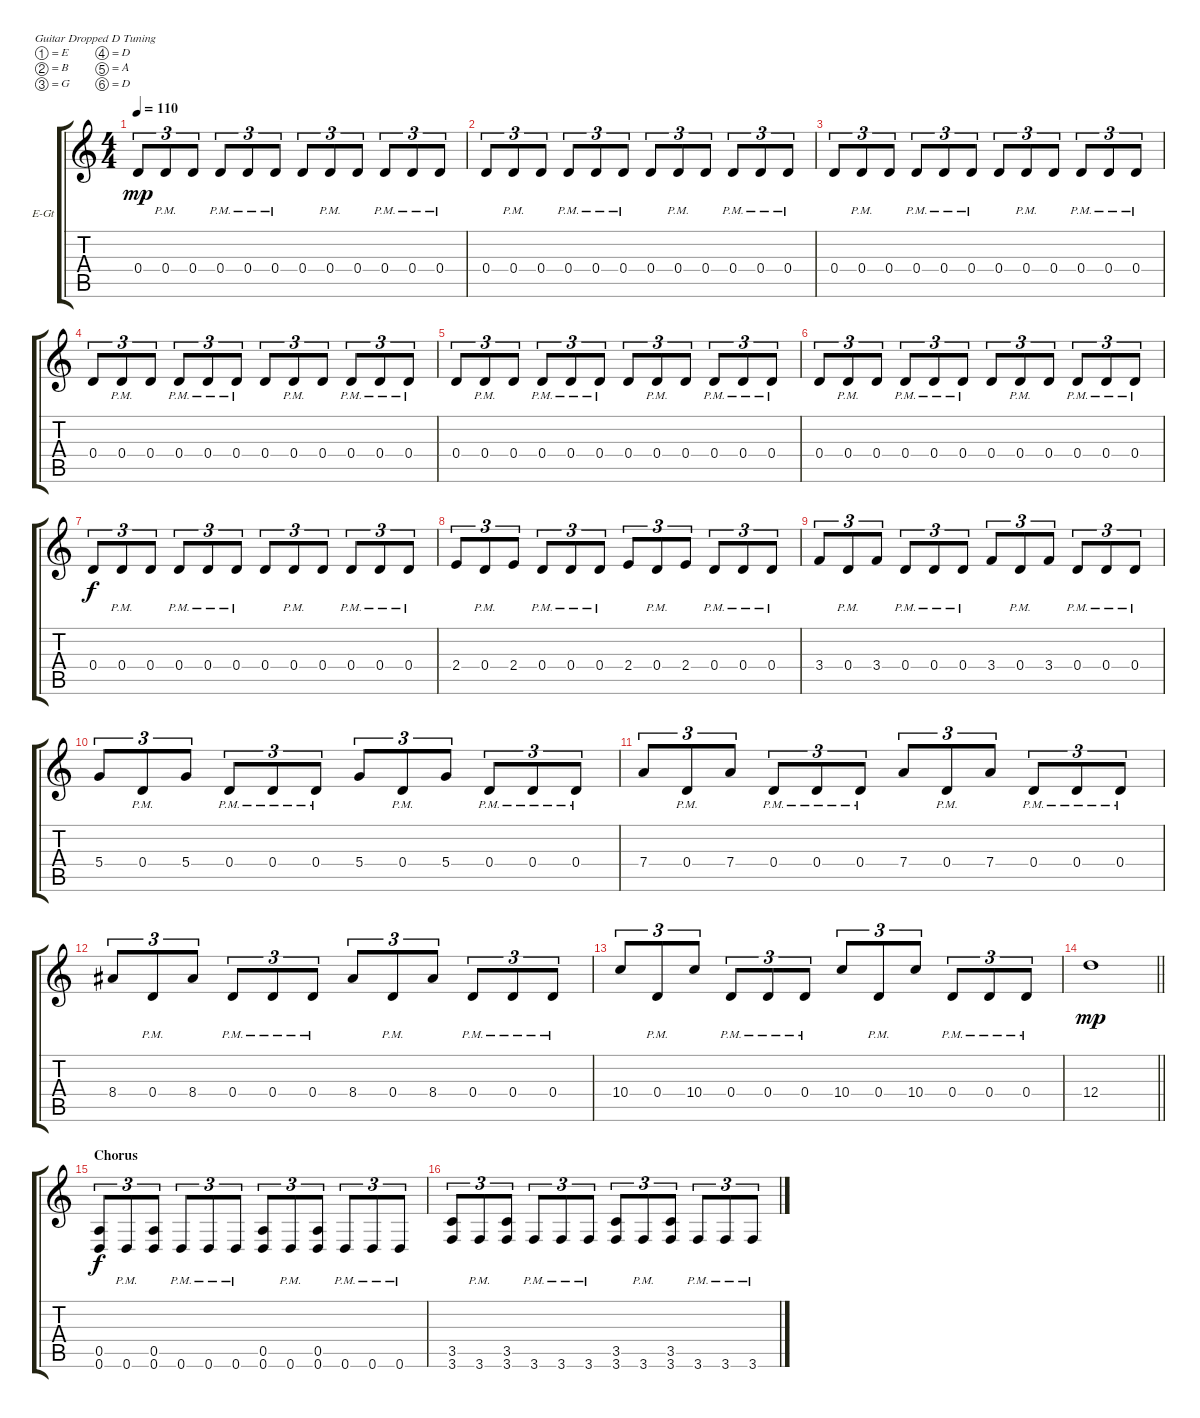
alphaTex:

\bracketExtendMode groupsimilarinstruments
\firstSystemTrackNameOrientation horizontal
\otherSystemsTrackNameOrientation horizontal
\track ("Guitar 1" "E-Gt") {instrument distortionguitar}
\staff {score tabs}
\tuning (E4 B3 G3 D3 A2 D2)
\ts (4 4)
\tempo 110
\clef g2
\ks c
0.4.8{tu (3 2) dy mp} 0.4{pm}.8{tu (3 2)} 0.4.8{tu (3 2)} 0.4{pm}.8{tu (3 2)} 0.4{pm}.8{tu (3 2)} 0.4{pm}.8{tu (3 2)} 0.4.8{tu (3 2)} 0.4{pm}.8{tu (3 2)} 0.4.8{tu (3 2)} 0.4{pm}.8{tu (3 2)} 0.4{pm}.8{tu (3 2)} 0.4{pm}.8{tu (3 2)} |
0.4.8{tu (3 2)} 0.4{pm}.8{tu (3 2)} 0.4.8{tu (3 2)} 0.4{pm}.8{tu (3 2)} 0.4{pm}.8{tu (3 2)} 0.4{pm}.8{tu (3 2)} 0.4.8{tu (3 2)} 0.4{pm}.8{tu (3 2)} 0.4.8{tu (3 2)} 0.4{pm}.8{tu (3 2)} 0.4{pm}.8{tu (3 2)} 0.4{pm}.8{tu (3 2)} |
0.4.8{tu (3 2)} 0.4{pm}.8{tu (3 2)} 0.4.8{tu (3 2)} 0.4{pm}.8{tu (3 2)} 0.4{pm}.8{tu (3 2)} 0.4{pm}.8{tu (3 2)} 0.4.8{tu (3 2)} 0.4{pm}.8{tu (3 2)} 0.4.8{tu (3 2)} 0.4{pm}.8{tu (3 2)} 0.4{pm}.8{tu (3 2)} 0.4{pm}.8{tu (3 2)} |
0.4.8{tu (3 2)} 0.4{pm}.8{tu (3 2)} 0.4.8{tu (3 2)} 0.4{pm}.8{tu (3 2)} 0.4{pm}.8{tu (3 2)} 0.4{pm}.8{tu (3 2)} 0.4.8{tu (3 2)} 0.4{pm}.8{tu (3 2)} 0.4.8{tu (3 2)} 0.4{pm}.8{tu (3 2)} 0.4{pm}.8{tu (3 2)} 0.4{pm}.8{tu (3 2)} |
0.4.8{tu (3 2)} 0.4{pm}.8{tu (3 2)} 0.4.8{tu (3 2)} 0.4{pm}.8{tu (3 2)} 0.4{pm}.8{tu (3 2)} 0.4{pm}.8{tu (3 2)} 0.4.8{tu (3 2)} 0.4{pm}.8{tu (3 2)} 0.4.8{tu (3 2)} 0.4{pm}.8{tu (3 2)} 0.4{pm}.8{tu (3 2)} 0.4{pm}.8{tu (3 2)} |
0.4.8{tu (3 2)} 0.4{pm}.8{tu (3 2)} 0.4.8{tu (3 2)} 0.4{pm}.8{tu (3 2)} 0.4{pm}.8{tu (3 2)} 0.4{pm}.8{tu (3 2)} 0.4.8{tu (3 2)} 0.4{pm}.8{tu (3 2)} 0.4.8{tu (3 2)} 0.4{pm}.8{tu (3 2)} 0.4{pm}.8{tu (3 2)} 0.4{pm}.8{tu (3 2)} |
0.4.8{tu (3 2) dy f} 0.4{pm}.8{tu (3 2)} 0.4.8{tu (3 2)} 0.4{pm}.8{tu (3 2)} 0.4{pm}.8{tu (3 2)} 0.4{pm}.8{tu (3 2)} 0.4.8{tu (3 2)} 0.4{pm}.8{tu (3 2)} 0.4.8{tu (3 2)} 0.4{pm}.8{tu (3 2)} 0.4{pm}.8{tu (3 2)} 0.4{pm}.8{tu (3 2)} |
2.4.8{tu (3 2)} 0.4{pm}.8{tu (3 2)} 2.4.8{tu (3 2)} 0.4{pm}.8{tu (3 2)} 0.4{pm}.8{tu (3 2)} 0.4{pm}.8{tu (3 2)} 2.4.8{tu (3 2)} 0.4{pm}.8{tu (3 2)} 2.4.8{tu (3 2)} 0.4{pm}.8{tu (3 2)} 0.4{pm}.8{tu (3 2)} 0.4{pm}.8{tu (3 2)} |
3.4.8{tu (3 2)} 0.4{pm}.8{tu (3 2)} 3.4.8{tu (3 2)} 0.4{pm}.8{tu (3 2)} 0.4{pm}.8{tu (3 2)} 0.4{pm}.8{tu (3 2)} 3.4.8{tu (3 2)} 0.4{pm}.8{tu (3 2)} 3.4.8{tu (3 2)} 0.4{pm}.8{tu (3 2)} 0.4{pm}.8{tu (3 2)} 0.4{pm}.8{tu (3 2)} |
5.4.8{tu (3 2)} 0.4{pm}.8{tu (3 2)} 5.4.8{tu (3 2)} 0.4{pm}.8{tu (3 2)} 0.4{pm}.8{tu (3 2)} 0.4{pm}.8{tu (3 2)} 5.4.8{tu (3 2)} 0.4{pm}.8{tu (3 2)} 5.4.8{tu (3 2)} 0.4{pm}.8{tu (3 2)} 0.4{pm}.8{tu (3 2)} 0.4{pm}.8{tu (3 2)} |
7.4.8{tu (3 2)} 0.4{pm}.8{tu (3 2)} 7.4.8{tu (3 2)} 0.4{pm}.8{tu (3 2)} 0.4{pm}.8{tu (3 2)} 0.4{pm}.8{tu (3 2)} 7.4.8{tu (3 2)} 0.4{pm}.8{tu (3 2)} 7.4.8{tu (3 2)} 0.4{pm}.8{tu (3 2)} 0.4{pm}.8{tu (3 2)} 0.4{pm}.8{tu (3 2)} |
8.4.8{tu (3 2)} 0.4{pm}.8{tu (3 2)} 8.4.8{tu (3 2)} 0.4{pm}.8{tu (3 2)} 0.4{pm}.8{tu (3 2)} 0.4{pm}.8{tu (3 2)} 8.4.8{tu (3 2)} 0.4{pm}.8{tu (3 2)} 8.4.8{tu (3 2)} 0.4{pm}.8{tu (3 2)} 0.4{pm}.8{tu (3 2)} 0.4{pm}.8{tu (3 2)} |
10.4.8{tu (3 2)} 0.4{pm}.8{tu (3 2)} 10.4.8{tu (3 2)} 0.4{pm}.8{tu (3 2)} 0.4{pm}.8{tu (3 2)} 0.4{pm}.8{tu (3 2)} 10.4.8{tu (3 2)} 0.4{pm}.8{tu (3 2)} 10.4.8{tu (3 2)} 0.4{pm}.8{tu (3 2)} 0.4{pm}.8{tu (3 2)} 0.4{pm}.8{tu (3 2)} |
\barLineRight lightlight
12.4.1{dy mp} |
\section ("" "Chorus")
(0.5 0.6).8{tu (3 2) dy f} 0.6{pm}.8{tu (3 2)} (0.5 0.6).8{tu (3 2)} 0.6{pm}.8{tu (3 2)} 0.6{pm}.8{tu (3 2)} 0.6{pm}.8{tu (3 2)} (0.5 0.6).8{tu (3 2)} 0.6{pm}.8{tu (3 2)} (0.5 0.6).8{tu (3 2)} 0.6{pm}.8{tu (3 2)} 0.6{pm}.8{tu (3 2)} 0.6{pm}.8{tu (3 2)} |
(3.5 3.6).8{tu (3 2)} 3.6{pm}.8{tu (3 2)} (3.5 3.6).8{tu (3 2)} 3.6{pm}.8{tu (3 2)} 3.6{pm}.8{tu (3 2)} 3.6{pm}.8{tu (3 2)} (3.5 3.6).8{tu (3 2)} 3.6{pm}.8{tu (3 2)} (3.5 3.6).8{tu (3 2)} 3.6{pm}.8{tu (3 2)} 3.6{pm}.8{tu (3 2)} 3.6{pm}.8{tu (3 2)}
